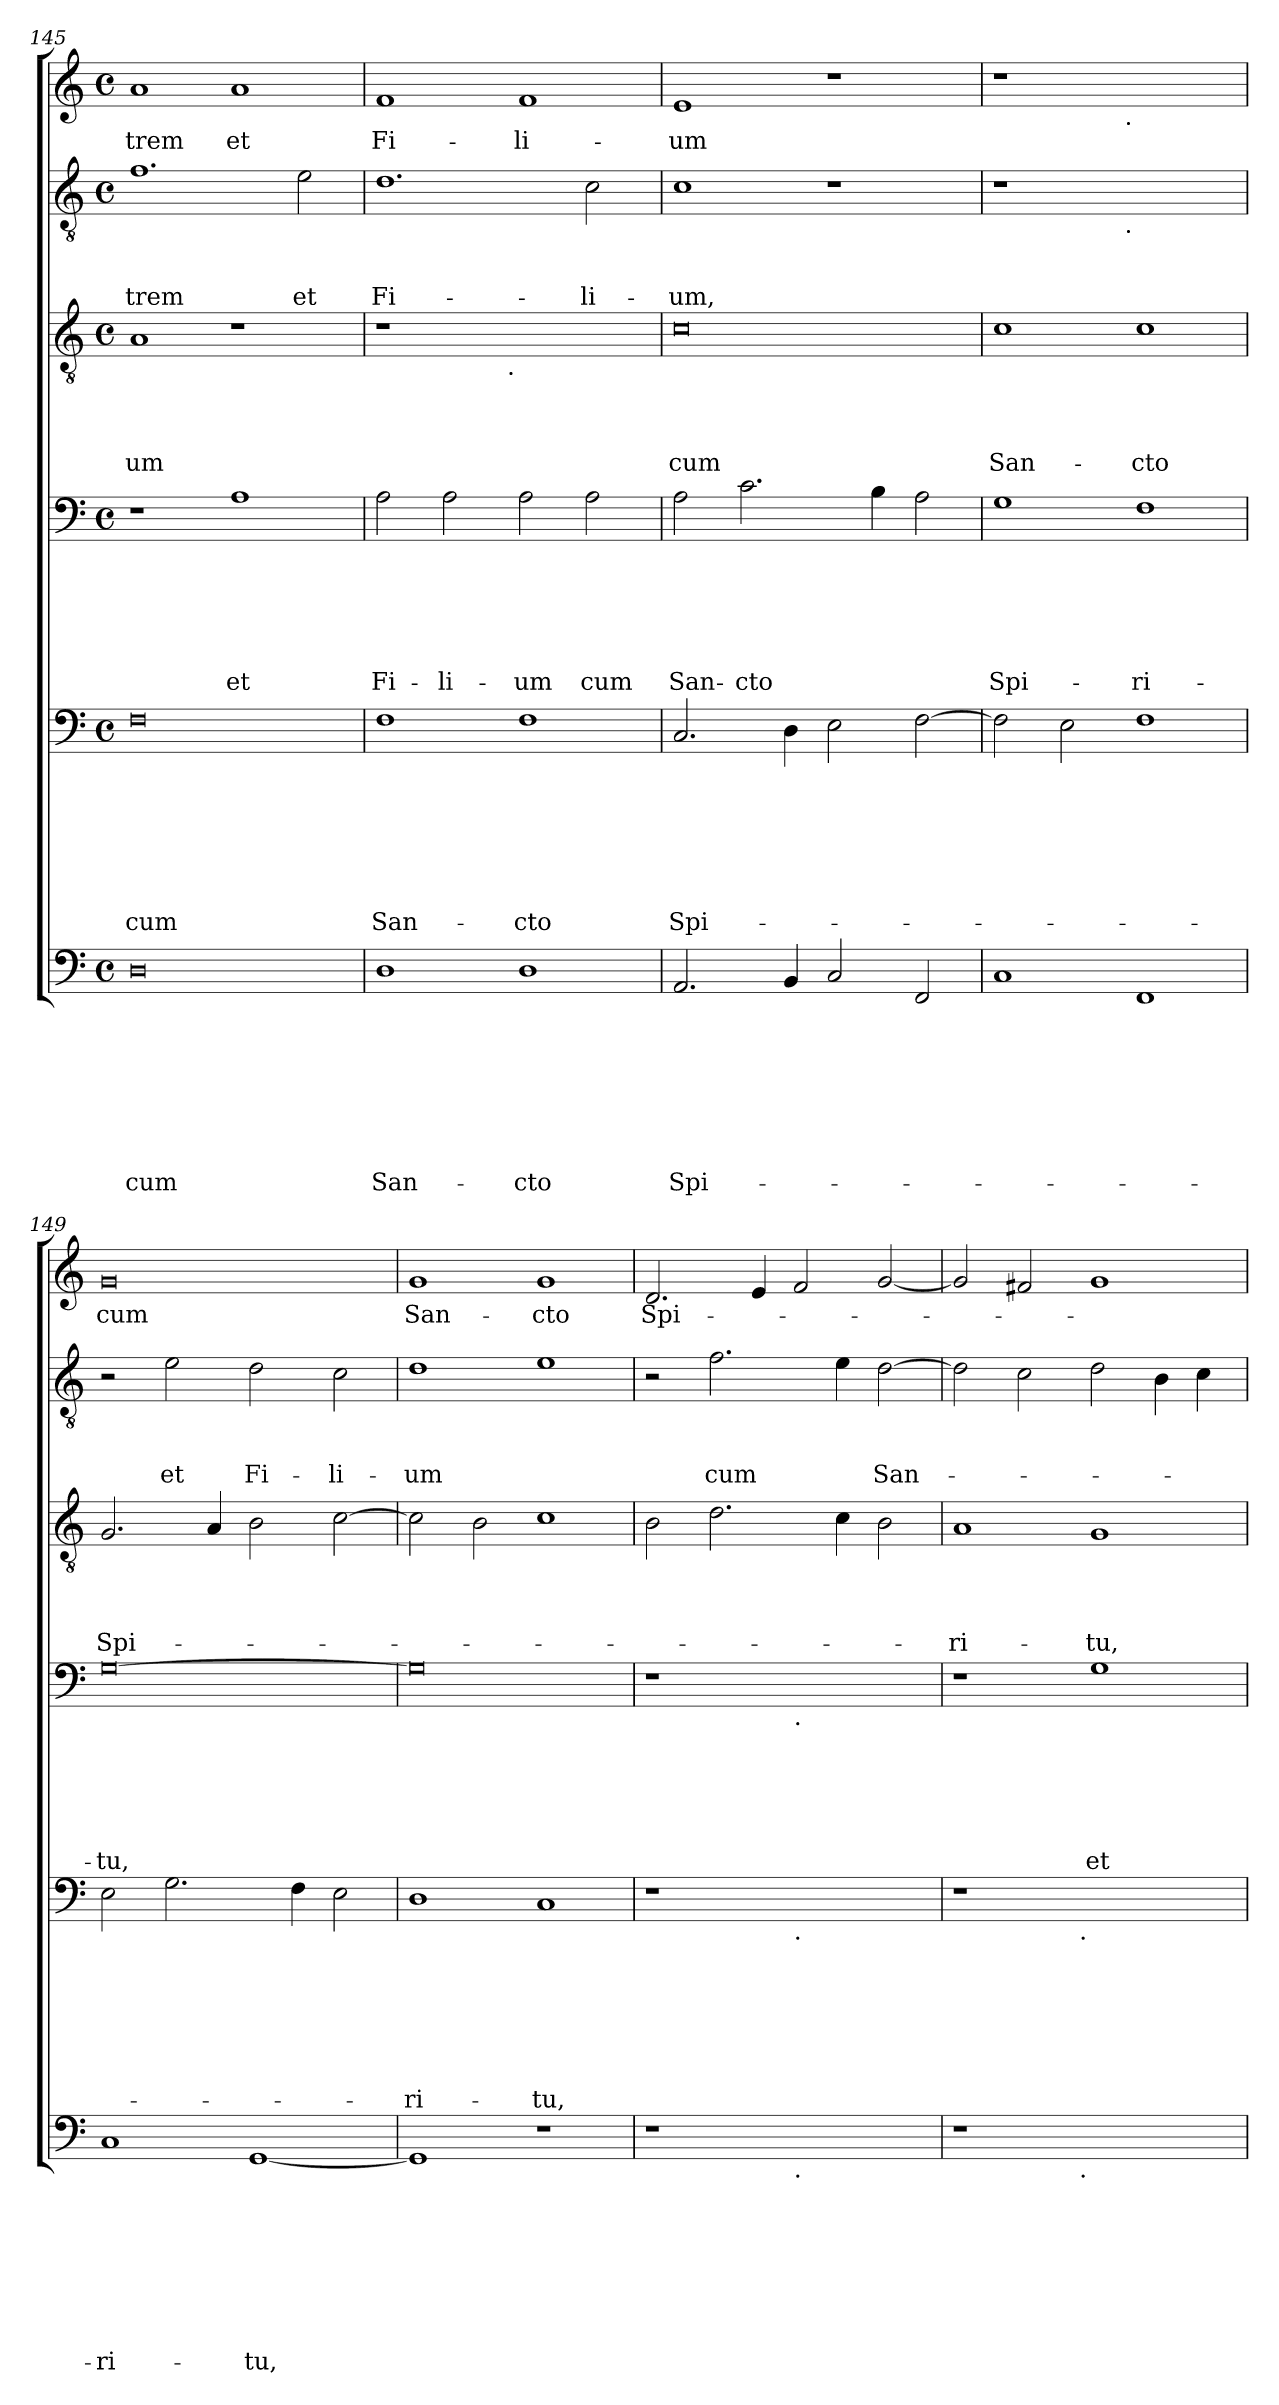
**kern	**text	**text	**text	**text	**text	**text	**text	**text	**kern	**text	**text	**text	**text	**text	**text	**text	**kern	**text	**text	**text	**text	**text	**text	**kern	**text	**text	**text	**text	**kern	**text	**text	**text	**kern	**text
*part6	*part6	*part6	*part6	*part6	*part6	*part6	*part6	*part6	*part5	*part5	*part5	*part5	*part5	*part5	*part5	*part5	*part4	*part4	*part4	*part4	*part4	*part4	*part4	*part3	*part3	*part3	*part3	*part3	*part2	*part2	*part2	*part2	*part1	*part1
*staff6	*staff6	*staff6	*staff6	*staff6	*staff6	*staff6	*staff6	*staff6	*staff5	*staff5	*staff5	*staff5	*staff5	*staff5	*staff5	*staff5	*staff4	*staff4	*staff4	*staff4	*staff4	*staff4	*staff4	*staff3	*staff3	*staff3	*staff3	*staff3	*staff2	*staff2	*staff2	*staff2	*staff1	*staff1
*clefF4	*	*	*	*	*	*	*	*	*clefF4	*	*	*	*	*	*	*	*clefF4	*	*	*	*	*	*	*clefGv2	*	*	*	*	*clefGv2	*	*	*	*clefG2	*
*k[]	*	*	*	*	*	*	*	*	*k[]	*	*	*	*	*	*	*	*k[]	*	*	*	*	*	*	*k[]	*	*	*	*	*k[]	*	*	*	*k[]	*
*C:	*	*	*	*	*	*	*	*	*C:	*	*	*	*	*	*	*	*C:	*	*	*	*	*	*	*C:	*	*	*	*	*C:	*	*	*	*C:	*
*M4/4	*	*	*	*	*	*	*	*	*M4/4	*	*	*	*	*	*	*	*M4/4	*	*	*	*	*	*	*M4/4	*	*	*	*	*M4/4	*	*	*	*M4/4	*
*met(c)	*	*	*	*	*	*	*	*	*met(c)	*	*	*	*	*	*	*	*met(c)	*	*	*	*	*	*	*met(c)	*	*	*	*	*met(c)	*	*	*	*met(c)	*
=145	=145	=145	=145	=145	=145	=145	=145	=145	=145	=145	=145	=145	=145	=145	=145	=145	=145	=145	=145	=145	=145	=145	=145	=145	=145	=145	=145	=145	=145	=145	=145	=145	=145	=145
!	!	!	!	!	!	!	!	!LO:LY:b	!	!	!	!	!	!	!	!LO:LY:b	!	!	!	!	!	!	!	!	!	!	!	!LO:LY:b	!	!	!	!LO:LY:b	!	!LO:LY:b
0D	.	.	.	.	.	.	.	cum	0F	.	.	.	.	.	.	cum	1r	.	.	.	.	.	.	1A	.	.	.	-um	1.f	.	.	-trem	1a	-trem
!	!	!	!	!	!	!	!	!	!	!	!	!	!	!	!	!	!	!	!	!	!	!	!LO:LY:b	!	!	!	!	!	!	!	!	!	!	!LO:LY:b
.	.	.	.	.	.	.	.	.	.	.	.	.	.	.	.	.	1A	.	.	.	.	.	et	1r	.	.	.	.	.	.	.	.	1a	et
!	!	!	!	!	!	!	!	!	!	!	!	!	!	!	!	!	!	!	!	!	!	!	!	!	!	!	!	!	!	!	!	!LO:LY:b	!	!
.	.	.	.	.	.	.	.	.	.	.	.	.	.	.	.	.	.	.	.	.	.	.	.	.	.	.	.	.	2e\	.	.	et	.	.
=146	=146	=146	=146	=146	=146	=146	=146	=146	=146	=146	=146	=146	=146	=146	=146	=146	=146	=146	=146	=146	=146	=146	=146	=146	=146	=146	=146	=146	=146	=146	=146	=146	=146	=146
!	!	!	!	!	!	!	!	!LO:LY:b	!	!	!	!	!	!	!	!LO:LY:b	!	!	!	!	!	!	!LO:LY:b	!	!	!	!	!	!	!	!	!LO:LY:b	!	!LO:LY:b
*	*	*	*	*	*	*	*	*	*	*	*	*	*	*	*	*	*	*	*	*	*	*	*	*^	*	*	*	*	*	*	*	*	*	*
1D	.	.	.	.	.	.	.	San-	1F	.	.	.	.	.	.	San-	2A\	.	.	.	.	.	Fi-	1r	2ryy	.	.	.	.	1.d	.	.	Fi-	1f	Fi-
!	!	!	!	!	!	!	!	!	!	!	!	!	!	!	!	!	!	!	!	!	!	!	!LO:LY:b	!	!	!	!	!	!	!	!	!	!	!	!
.	.	.	.	.	.	.	.	.	.	.	.	.	.	.	.	.	2A\	.	.	.	.	.	-li-	.	4...ryy	.	.	.	.	.	.	.	.	.	.
!	!	!	!	!	!	!	!	!	!	!	!	!	!	!	!	!	!	!	!	!	!	!	!	!	!LO:TX:b:t=.	!	!	!	!	!	!	!	!	!	!
.	.	.	.	.	.	.	.	.	.	.	.	.	.	.	.	.	.	.	.	.	.	.	.	.	1ryy	.	.	.	.	.	.	.	.	.	.
!	!	!	!	!	!	!	!	!LO:LY:b	!	!	!	!	!	!	!	!LO:LY:b	!	!	!	!	!	!	!LO:LY:b	!	!	!	!	!	!	!	!	!	!	!	!LO:LY:b:rj
1D	.	.	.	.	.	.	.	-cto	1F	.	.	.	.	.	.	-cto	2A\	.	.	.	.	.	-um	1ryy	.	.	.	.	.	.	.	.	.	1f	-li-
!	!	!	!	!	!	!	!	!	!	!	!	!	!	!	!	!	!	!	!	!	!	!	!LO:LY:b	!	!	!	!	!	!	!	!	!	!LO:LY:b	!	!
.	.	.	.	.	.	.	.	.	.	.	.	.	.	.	.	.	2A\	.	.	.	.	.	cum	.	.	.	.	.	.	2c\	.	.	-li-	.	.
.	.	.	.	.	.	.	.	.	.	.	.	.	.	.	.	.	.	.	.	.	.	.	.	.	32ryy	.	.	.	.	.	.	.	.	.	.
=147	=147	=147	=147	=147	=147	=147	=147	=147	=147	=147	=147	=147	=147	=147	=147	=147	=147	=147	=147	=147	=147	=147	=147	=147	=147	=147	=147	=147	=147	=147	=147	=147	=147	=147	=147
!	!	!	!	!	!	!	!	!LO:LY:b	!	!	!	!	!	!	!	!LO:LY:b	!	!	!	!	!	!	!LO:LY:b	!	!	!	!	!	!LO:LY:b	!	!	!	!LO:LY:b	!	!LO:LY:b
*	*	*	*	*	*	*	*	*	*	*	*	*	*	*	*	*	*	*	*	*	*	*	*	*v	*v	*	*	*	*	*	*	*	*	*	*
2.AA/	.	.	.	.	.	.	.	Spi-	2.C/	.	.	.	.	.	.	Spi-	2A\	.	.	.	.	.	San-	0c	.	.	.	cum	1c	.	.	-um,	1e	-um
!	!	!	!	!	!	!	!	!	!	!	!	!	!	!	!	!	!	!	!	!	!	!	!LO:LY:b:rj	!	!	!	!	!	!	!	!	!	!	!
.	.	.	.	.	.	.	.	.	.	.	.	.	.	.	.	.	2.c\	.	.	.	.	.	-cto	.	.	.	.	.	.	.	.	.	.	.
4BB/	.	.	.	.	.	.	.	.	4D\	.	.	.	.	.	.	.	.	.	.	.	.	.	.	.	.	.	.	.	.	.	.	.	.	.
2C/	.	.	.	.	.	.	.	.	2E\	.	.	.	.	.	.	.	.	.	.	.	.	.	.	.	.	.	.	.	1r	.	.	.	1r	.
.	.	.	.	.	.	.	.	.	.	.	.	.	.	.	.	.	4B\	.	.	.	.	.	.	.	.	.	.	.	.	.	.	.	.	.
2FF/	.	.	.	.	.	.	.	.	[>2F\	.	.	.	.	.	.	.	2A\	.	.	.	.	.	.	.	.	.	.	.	.	.	.	.	.	.
=148	=148	=148	=148	=148	=148	=148	=148	=148	=148	=148	=148	=148	=148	=148	=148	=148	=148	=148	=148	=148	=148	=148	=148	=148	=148	=148	=148	=148	=148	=148	=148	=148	=148	=148
!	!	!	!	!	!	!	!	!	!	!	!	!	!	!	!	!	!	!	!	!	!	!	!LO:LY:b	!	!	!	!	!LO:LY:b	!	!	!	!	!	!
*	*	*	*	*	*	*	*	*	*	*	*	*	*	*	*	*	*	*	*	*	*	*	*	*	*	*	*	*	*^	*	*	*	*^	*
1C	.	.	.	.	.	.	.	.	2F\]	.	.	.	.	.	.	.	1G	.	.	.	.	.	Spi-	1c	.	.	.	San-	1r	2ryy	.	.	.	1r	2ryy	.
.	.	.	.	.	.	.	.	.	2E\	.	.	.	.	.	.	.	.	.	.	.	.	.	.	.	.	.	.	.	.	4...ryy	.	.	.	.	4...ryy	.
!	!	!	!	!	!	!	!	!	!	!	!	!	!	!	!	!	!	!	!	!	!	!	!	!	!	!	!	!	!	!	!	!	!	!	!LO:TX:b:t=.	!
!	!	!	!	!	!	!	!	!	!	!	!	!	!	!	!	!	!	!	!	!	!	!	!	!	!	!	!	!	!	!LO:TX:b:t=.	!	!	!	!	!	!
.	.	.	.	.	.	.	.	.	.	.	.	.	.	.	.	.	.	.	.	.	.	.	.	.	.	.	.	.	.	1ryy	.	.	.	.	1ryy	.
!	!	!	!	!	!	!	!	!	!	!	!	!	!	!	!	!	!	!	!	!	!	!	!LO:LY:b	!	!	!	!	!LO:LY:b	!	!	!	!	!	!	!	!
1FF	.	.	.	.	.	.	.	.	1F	.	.	.	.	.	.	.	1F	.	.	.	.	.	-ri-	1c	.	.	.	-cto	1ryy	.	.	.	.	1ryy	.	.
.	.	.	.	.	.	.	.	.	.	.	.	.	.	.	.	.	.	.	.	.	.	.	.	.	.	.	.	.	.	32ryy	.	.	.	.	32ryy	.
!!LO:PB:g=z
=149	=149	=149	=149	=149	=149	=149	=149	=149	=149	=149	=149	=149	=149	=149	=149	=149	=149	=149	=149	=149	=149	=149	=149	=149	=149	=149	=149	=149	=149	=149	=149	=149	=149	=149	=149	=149
!	!	!	!	!	!	!	!	!LO:LY:b:rj	!	!	!	!	!	!	!	!	!	!	!	!	!	!	!LO:LY:b	!	!	!	!	!LO:LY:b	!	!	!	!	!	!	!	!LO:LY:b
*	*	*	*	*	*	*	*	*	*	*	*	*	*	*	*	*	*	*	*	*	*	*	*	*	*	*	*	*	*v	*v	*	*	*	*	*	*
*	*	*	*	*	*	*	*	*	*	*	*	*	*	*	*	*	*	*	*	*	*	*	*	*	*	*	*	*	*	*	*	*	*v	*v	*
1C	.	.	.	.	.	.	.	-ri-	2E\	.	.	.	.	.	.	.	[>0G	.	.	.	.	.	-tu,	2.G/	.	.	.	Spi-	2r	.	.	.	0g	cum
!	!	!	!	!	!	!	!	!	!	!	!	!	!	!	!	!	!	!	!	!	!	!	!	!	!	!	!	!	!	!	!	!LO:LY:b	!	!
.	.	.	.	.	.	.	.	.	2.G\	.	.	.	.	.	.	.	.	.	.	.	.	.	.	.	.	.	.	.	2e\	.	.	et	.	.
.	.	.	.	.	.	.	.	.	.	.	.	.	.	.	.	.	.	.	.	.	.	.	.	4A/	.	.	.	.	.	.	.	.	.	.
!	!	!	!	!	!	!	!	!LO:LY:b	!	!	!	!	!	!	!	!	!	!	!	!	!	!	!	!	!	!	!	!	!	!	!	!LO:LY:b	!	!
[<1GG	.	.	.	.	.	.	.	-tu,	.	.	.	.	.	.	.	.	.	.	.	.	.	.	.	2B\	.	.	.	.	2d\	.	.	Fi-	.	.
.	.	.	.	.	.	.	.	.	4F\	.	.	.	.	.	.	.	.	.	.	.	.	.	.	.	.	.	.	.	.	.	.	.	.	.
!	!	!	!	!	!	!	!	!	!	!	!	!	!	!	!	!	!	!	!	!	!	!	!	!	!	!	!	!	!	!	!	!LO:LY:b	!	!
.	.	.	.	.	.	.	.	.	2E\	.	.	.	.	.	.	.	.	.	.	.	.	.	.	[>2c\	.	.	.	.	2c\	.	.	-li-	.	.
=150	=150	=150	=150	=150	=150	=150	=150	=150	=150	=150	=150	=150	=150	=150	=150	=150	=150	=150	=150	=150	=150	=150	=150	=150	=150	=150	=150	=150	=150	=150	=150	=150	=150	=150
!	!	!	!	!	!	!	!	!	!	!	!	!	!	!	!	!LO:LY:b	!	!	!	!	!	!	!	!	!	!	!	!	!	!	!	!LO:LY:b	!	!LO:LY:b
1GG]	.	.	.	.	.	.	.	.	1D	.	.	.	.	.	.	-ri-	0G]	.	.	.	.	.	.	2c\]	.	.	.	.	1d	.	.	-um	1g	San-
.	.	.	.	.	.	.	.	.	.	.	.	.	.	.	.	.	.	.	.	.	.	.	.	2B\	.	.	.	.	.	.	.	.	.	.
!	!	!	!	!	!	!	!	!	!	!	!	!	!	!	!	!LO:LY:b	!	!	!	!	!	!	!	!	!	!	!	!	!	!	!	!	!	!LO:LY:b
1r	.	.	.	.	.	.	.	.	1C	.	.	.	.	.	.	-tu,	.	.	.	.	.	.	.	1c	.	.	.	.	1e	.	.	.	1g	-cto
=151	=151	=151	=151	=151	=151	=151	=151	=151	=151	=151	=151	=151	=151	=151	=151	=151	=151	=151	=151	=151	=151	=151	=151	=151	=151	=151	=151	=151	=151	=151	=151	=151	=151	=151
!	!	!	!	!	!	!	!	!	!	!	!	!	!	!	!	!	!	!	!	!	!	!	!	!	!	!	!	!	!	!	!	!	!	!LO:LY:b
1r	.	.	.	.	.	.	.	.	1r	.	.	.	.	.	.	.	1r	.	.	.	.	.	.	2B\	.	.	.	.	2r	.	.	.	2.d/	Spi-
!	!	!	!	!	!	!	!	!	!	!	!	!	!	!	!	!	!	!	!	!	!	!	!	!	!	!	!	!	!	!	!	!LO:LY:b	!	!
.	.	.	.	.	.	.	.	.	.	.	.	.	.	.	.	.	.	.	.	.	.	.	.	2.d\	.	.	.	.	2.f\	.	.	cum	.	.
.	.	.	.	.	.	.	.	.	.	.	.	.	.	.	.	.	.	.	.	.	.	.	.	.	.	.	.	.	.	.	.	.	4e/	.
!	!	!	!	!	!	!	!	!	!	!	!	!	!	!	!	!	!LO:TX:b:t=.	!	!	!	!	!	!	!	!	!	!	!	!	!	!	!	!	!
!	!	!	!	!	!	!	!	!	!LO:TX:b:t=.	!	!	!	!	!	!	!	!	!	!	!	!	!	!	!	!	!	!	!	!	!	!	!	!	!
!LO:TX:b:t=.	!	!	!	!	!	!	!	!	!	!	!	!	!	!	!	!	!	!	!	!	!	!	!	!	!	!	!	!	!	!	!	!	!	!
1ryy	.	.	.	.	.	.	.	.	1ryy	.	.	.	.	.	.	.	1ryy	.	.	.	.	.	.	.	.	.	.	.	.	.	.	.	2f/	.
.	.	.	.	.	.	.	.	.	.	.	.	.	.	.	.	.	.	.	.	.	.	.	.	4c\	.	.	.	.	4e\	.	.	.	.	.
!	!	!	!	!	!	!	!	!	!	!	!	!	!	!	!	!	!	!	!	!	!	!	!	!	!	!	!	!	!	!	!	!LO:LY:b	!	!
.	.	.	.	.	.	.	.	.	.	.	.	.	.	.	.	.	.	.	.	.	.	.	.	2B\	.	.	.	.	[>2d\	.	.	San-	[<2g/	.
=152	=152	=152	=152	=152	=152	=152	=152	=152	=152	=152	=152	=152	=152	=152	=152	=152	=152	=152	=152	=152	=152	=152	=152	=152	=152	=152	=152	=152	=152	=152	=152	=152	=152	=152
!	!	!	!	!	!	!	!	!	!	!	!	!	!	!	!	!	!	!	!	!	!	!	!	!	!	!	!	!LO:LY:b	!	!	!	!	!	!
*^	*	*	*	*	*	*	*	*	*^	*	*	*	*	*	*	*	*	*	*	*	*	*	*	*	*	*	*	*	*	*	*	*	*	*
1r	2ryy	.	.	.	.	.	.	.	.	1r	2ryy	.	.	.	.	.	.	.	1r	.	.	.	.	.	.	1A	.	.	.	-ri-	2d\]	.	.	.	2g/]	.
.	4...ryy	.	.	.	.	.	.	.	.	.	4...ryy	.	.	.	.	.	.	.	.	.	.	.	.	.	.	.	.	.	.	.	2c\	.	.	.	2f#/	.
!	!	!	!	!	!	!	!	!	!	!	!LO:TX:b:t=.	!	!	!	!	!	!	!	!	!	!	!	!	!	!	!	!	!	!	!	!	!	!	!	!	!
!	!LO:TX:b:t=.	!	!	!	!	!	!	!	!	!	!	!	!	!	!	!	!	!	!	!	!	!	!	!	!	!	!	!	!	!	!	!	!	!	!	!
.	1ryy	.	.	.	.	.	.	.	.	.	1ryy	.	.	.	.	.	.	.	.	.	.	.	.	.	.	.	.	.	.	.	.	.	.	.	.	.
!	!	!	!	!	!	!	!	!	!	!	!	!	!	!	!	!	!	!	!	!	!	!	!	!	!LO:LY:b	!	!	!	!	!LO:LY:b	!	!	!	!	!	!
1ryy	.	.	.	.	.	.	.	.	.	1ryy	.	.	.	.	.	.	.	.	1G	.	.	.	.	.	et	1G	.	.	.	-tu,	2d\	.	.	.	1g	.
.	.	.	.	.	.	.	.	.	.	.	.	.	.	.	.	.	.	.	.	.	.	.	.	.	.	.	.	.	.	.	4B\	.	.	.	.	.
.	.	.	.	.	.	.	.	.	.	.	.	.	.	.	.	.	.	.	.	.	.	.	.	.	.	.	.	.	.	.	4c\	.	.	.	.	.
.	32ryy	.	.	.	.	.	.	.	.	.	32ryy	.	.	.	.	.	.	.	.	.	.	.	.	.	.	.	.	.	.	.	.	.	.	.	.	.
*v	*v	*	*	*	*	*	*	*	*	*	*	*	*	*	*	*	*	*	*	*	*	*	*	*	*	*	*	*	*	*	*	*	*	*	*	*
*	*	*	*	*	*	*	*	*	*v	*v	*	*	*	*	*	*	*	*	*	*	*	*	*	*	*	*	*	*	*	*	*	*	*	*	*
=	=	=	=	=	=	=	=	=	=	=	=	=	=	=	=	=	=	=	=	=	=	=	=	=	=	=	=	=	=	=	=	=	=	=
*-	*-	*-	*-	*-	*-	*-	*-	*-	*-	*-	*-	*-	*-	*-	*-	*-	*-	*-	*-	*-	*-	*-	*-	*-	*-	*-	*-	*-	*-	*-	*-	*-	*-	*-
